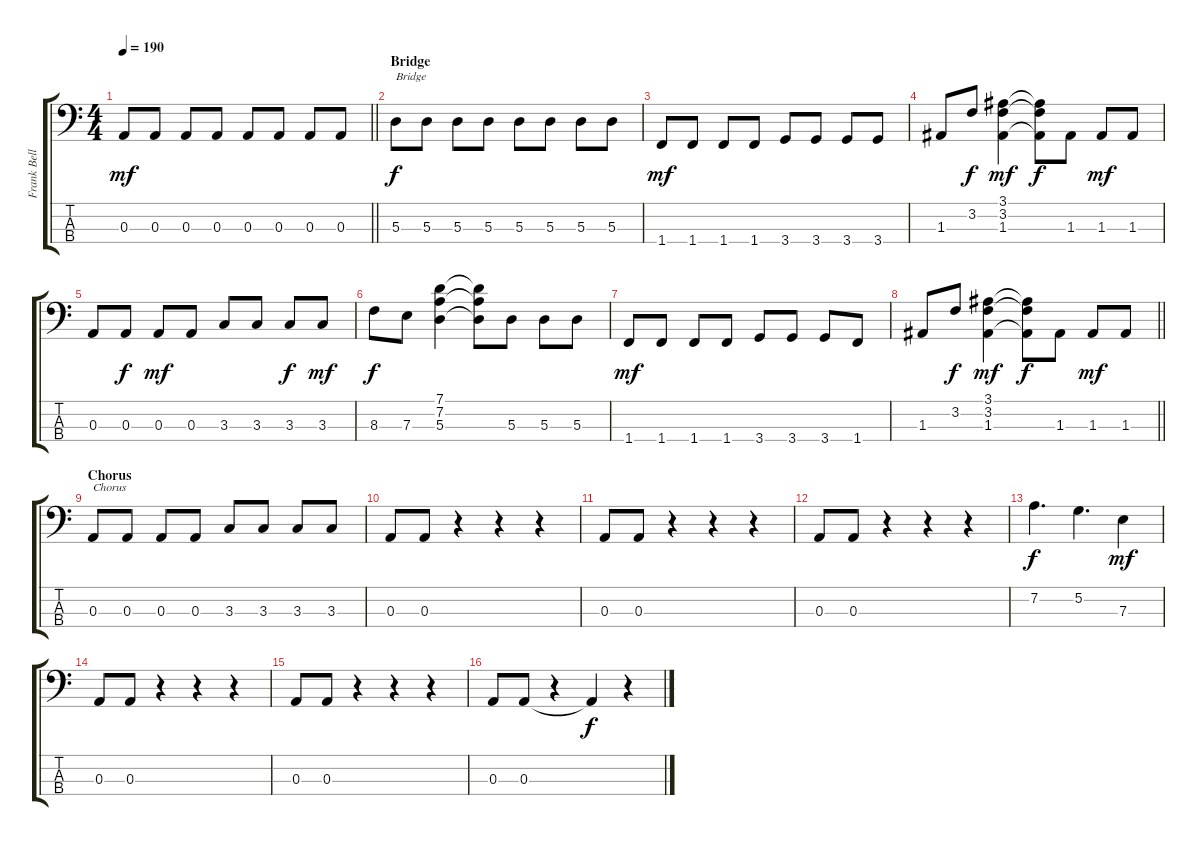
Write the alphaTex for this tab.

\track ("Frank Bello" "Frank Bell") {instrument electricbasspick}
\staff {score tabs}
\tuning (G2 D2 A1 E1) {hide}
\ts (4 4)
\tempo 190
\clef f4
\barLineRight lightlight
\ks c
0.3.8{dy mf} 0.3.8 0.3.8 0.3.8 0.3.8 0.3.8 0.3.8 0.3.8 |
\section ("" "Bridge")
5.3.8{txt "Bridge" dy f} 5.3.8 5.3.8 5.3.8 5.3.8 5.3.8 5.3.8 5.3.8 |
1.4.8{dy mf} 1.4.8 1.4.8 1.4.8 3.4.8 3.4.8 3.4.8 3.4.8 |
1.3.8 3.2.8{dy f} (3.1 3.2 1.3).4{dy mf} (3.1{t} 3.2{t} 1.3{t}).8{dy f} 1.3.8 1.3.8{dy mf} 1.3.8 |
0.3.8 0.3.8{dy f} 0.3.8{dy mf} 0.3.8 3.3.8 3.3.8 3.3.8{dy f} 3.3.8{dy mf} |
8.3.8{dy f} 7.3.8 (7.1 7.2 5.3).4 (7.1{t} 7.2{t} 5.3{t}).8 5.3.8 5.3.8 5.3.8 |
1.4.8{dy mf} 1.4.8 1.4.8 1.4.8 3.4.8 3.4.8 3.4.8 1.4.8 |
\barLineRight lightlight
1.3.8 3.2.8{dy f} (3.1 3.2 1.3).4{dy mf} (3.1{t} 3.2{t} 1.3{t}).8{dy f} 1.3.8 1.3.8{dy mf} 1.3.8 |
\section ("" "Chorus")
0.3.8{txt "Chorus"} 0.3.8 0.3.8 0.3.8 3.3.8 3.3.8 3.3.8 3.3.8 |
0.3.8 0.3.8 r.4 r.4 r.4 |
0.3.8 0.3.8 r.4 r.4 r.4 |
0.3.8 0.3.8 r.4 r.4 r.4 |
7.2.4{d dy f} 5.2.4{d} 7.3.4{dy mf} |
0.3.8 0.3.8 r.4 r.4 r.4 |
0.3.8 0.3.8 r.4 r.4 r.4 |
0.3.8 0.3.8 r.4 0.3{t}.4{dy f} r.4
